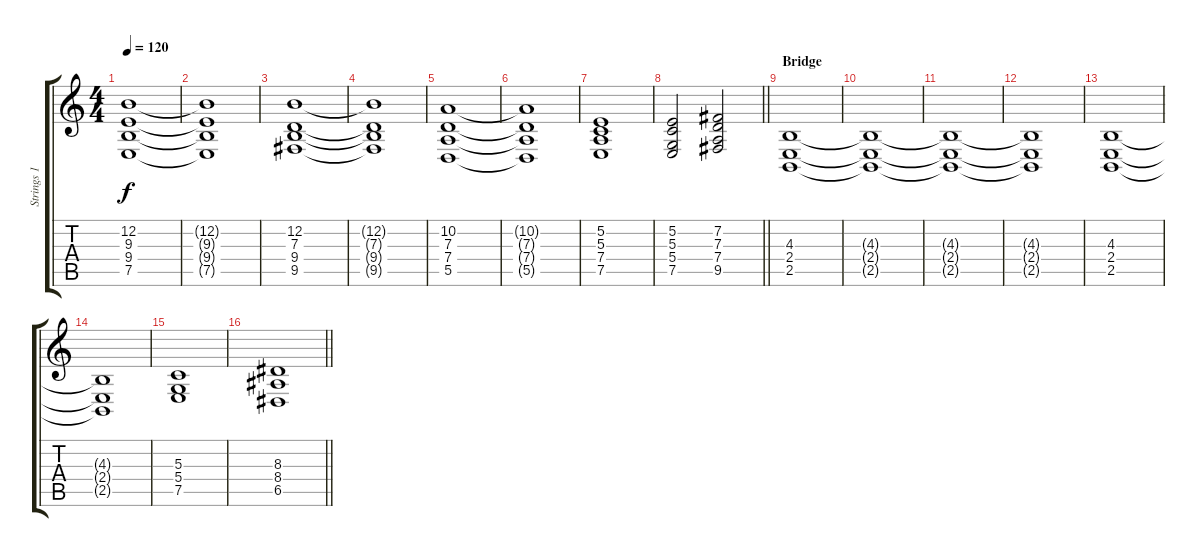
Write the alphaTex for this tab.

\track ("Strings 1" "Strings 1") {instrument pad2warm}
\staff {score tabs}
\tuning (E4 B3 G3 D3 A2 E2) {hide}
\ts (4 4)
\tempo 120
\clef g2
\ks c
(12.2 9.3 9.4 7.5).1{dy f volume 7 instrument pad2warm} |
(12.2{t} 9.3{t} 9.4{t} 7.5{t}).1 |
(12.2 7.3 9.4 9.5).1 |
(12.2{t} 7.3{t} 9.4{t} 9.5{t}).1 |
(10.2 7.3 7.4 5.5).1 |
(10.2{t} 7.3{t} 7.4{t} 5.5{t}).1 |
(5.2 5.3 7.4 7.5).1 |
\barLineRight lightlight
(5.2 5.3 5.4 7.5).2 (7.2 7.3 7.4 9.5).2 |
\section ("" "Bridge")
(4.3 2.4 2.5).1 |
(4.3{t} 2.4{t} 2.5{t}).1 |
(4.3{t} 2.4{t} 2.5{t}).1 |
(4.3{t} 2.4{t} 2.5{t}).1 |
(4.3 2.4 2.5).1 |
(4.3{t} 2.4{t} 2.5{t}).1 |
(5.3 5.4 7.5).1 |
\barLineRight lightlight
(8.3 8.4 6.5).1
